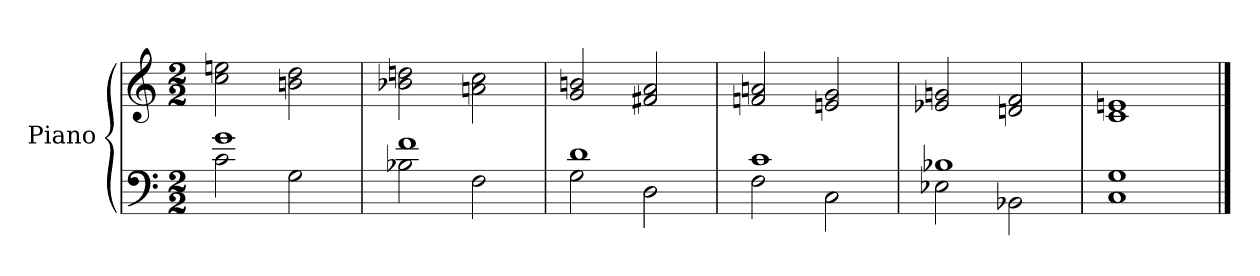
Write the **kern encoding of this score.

**kern	**kern
*part1	*part1
*staff2	*staff1
*I"Piano	*
*I'Pno	*
*clefF4	*clefG2
*k[]	*k[]
*M2/2	*M2/2
=1	=1
*^	*
1g	2c\	2cc\ 2een\
.	2G\	2bn\ 2dd\
=2	=2	=2
1f	2B-X\	2b-X\ 2ddn\
.	2F\	2an\ 2cc\
=3	=3	=3
1d	2G\	2g/ 2bn/
.	2D\	2f#X/ 2a/
=4	=4	=4
1c	2F\	2fn/ 2an/
.	2C\	2en/ 2g/
=5	=5	=5
1B-X	2E-X\	2e-X/ 2gn/
.	2BB-X\	2dn/ 2f/
=6	=6	=6
1G	1C	1c 1en
*v	*v	*
==	==
*-	*-
